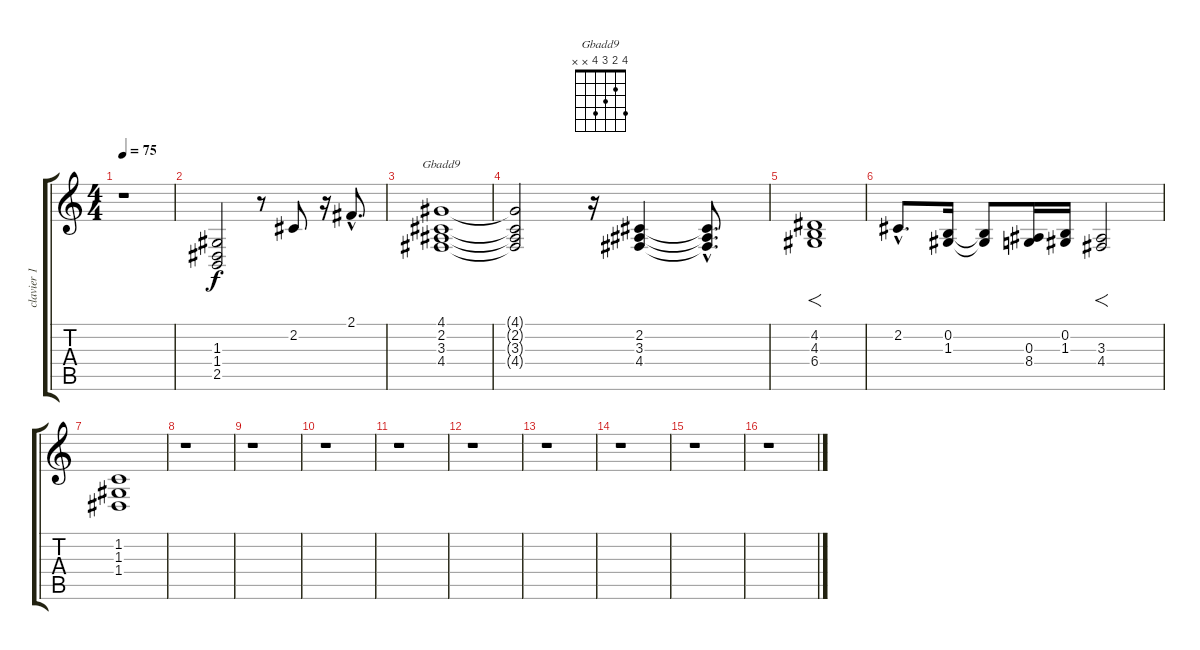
\track ("clavier 1" "clavier 1") {instrument drawbarorgan}
\staff {score tabs}
\tuning (E4 B3 G3 D3 A2 E2) {hide}
\chord ("Gbadd9" 4 2 3 4 x x)
\ts (4 4)
\tempo 75
\clef g2
\ks c
r.1{dy f instrument drawbarorgan} |
(1.3 1.4 2.5).2 r.8 2.2.8 r.16 2.1{hac}.8{d} |
(4.1 2.2 3.3 4.4).1{ch "Gbadd9"} |
(4.1{t} 2.2{t} 3.3{t} 4.4{t}).2 r.16 (2.2 3.3 4.4).4 (2.2{hac t} 3.3{hac t} 4.4{hac t}).8{d} |
(4.2 4.3 6.4).1{f} |
2.2{hac}.8{d} (0.2 1.3).16 (0.2{t} 1.3{t}).8 (0.3 8.4).16 (0.2 1.3).16 (3.3 4.4).2{f} |
(1.2 1.3 1.4).1 |
r.1 |
r.1 |
r.1 |
r.1 |
r.1 |
r.1 |
r.1 |
r.1 |
r.1
